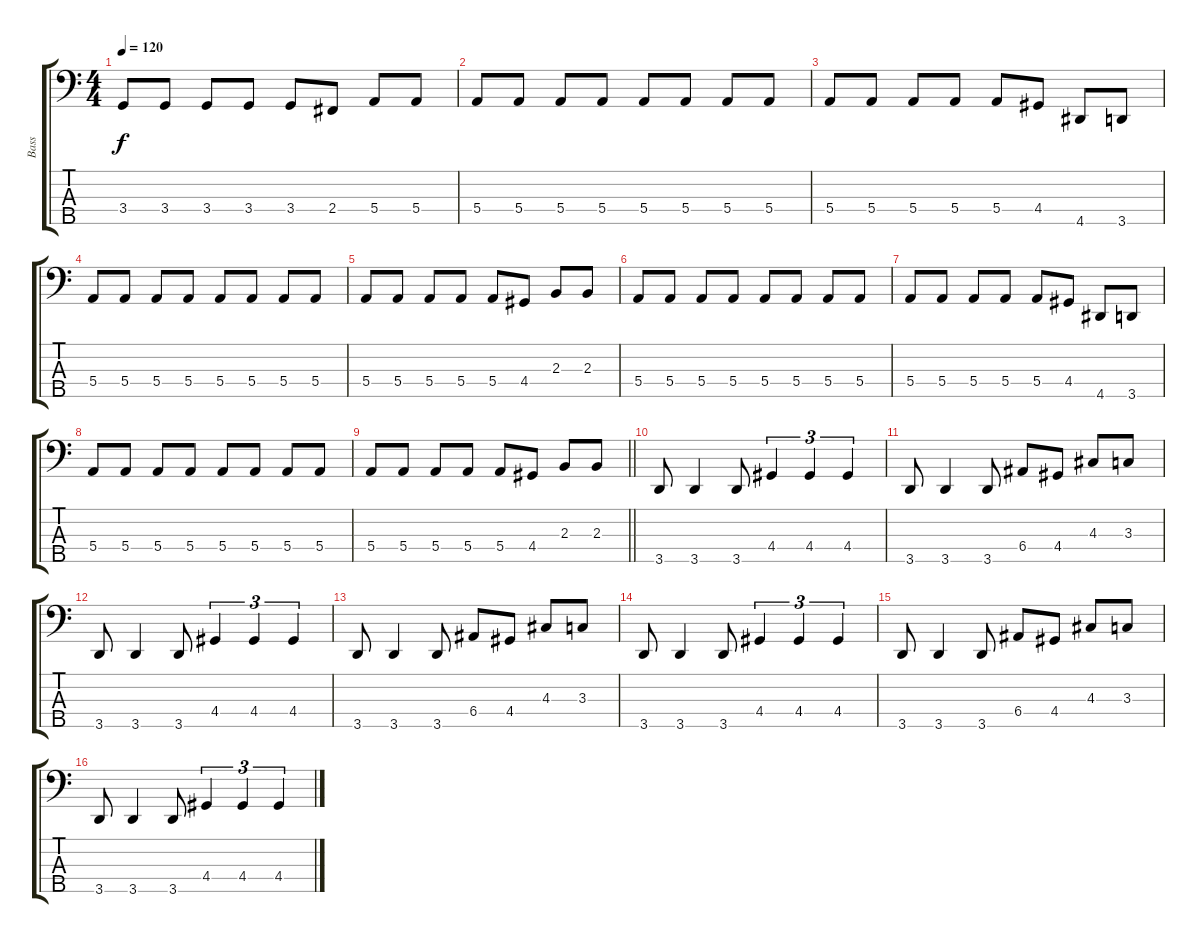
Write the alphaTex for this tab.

\track ("Bass" "Bass") {instrument slapbass2}
\staff {score tabs}
\tuning (G2 D2 A1 E1 B0) {hide}
\ts (4 4)
\tempo 120
\clef f4
\ks c
3.4.8{dy f} 3.4.8 3.4.8 3.4.8 3.4.8 2.4.8 5.4.8 5.4.8 |
5.4.8 5.4.8 5.4.8 5.4.8 5.4.8 5.4.8 5.4.8 5.4.8 |
5.4.8 5.4.8 5.4.8 5.4.8 5.4.8 4.4.8 4.5.8 3.5.8 |
5.4.8 5.4.8 5.4.8 5.4.8 5.4.8 5.4.8 5.4.8 5.4.8 |
5.4.8 5.4.8 5.4.8 5.4.8 5.4.8 4.4.8 2.3.8 2.3.8 |
5.4.8 5.4.8 5.4.8 5.4.8 5.4.8 5.4.8 5.4.8 5.4.8 |
5.4.8 5.4.8 5.4.8 5.4.8 5.4.8 4.4.8 4.5.8 3.5.8 |
5.4.8 5.4.8 5.4.8 5.4.8 5.4.8 5.4.8 5.4.8 5.4.8 |
\barLineRight lightlight
5.4.8 5.4.8 5.4.8 5.4.8 5.4.8 4.4.8 2.3.8 2.3.8 |
3.5.8 3.5.4 3.5.8 4.4.4{tu (3 2)} 4.4.4{tu (3 2)} 4.4.4{tu (3 2)} |
3.5.8 3.5.4 3.5.8 6.4.8 4.4.8 4.3.8 3.3.8 |
3.5.8 3.5.4 3.5.8 4.4.4{tu (3 2)} 4.4.4{tu (3 2)} 4.4.4{tu (3 2)} |
3.5.8 3.5.4 3.5.8 6.4.8 4.4.8 4.3.8 3.3.8 |
3.5.8 3.5.4 3.5.8 4.4.4{tu (3 2)} 4.4.4{tu (3 2)} 4.4.4{tu (3 2)} |
3.5.8 3.5.4 3.5.8 6.4.8 4.4.8 4.3.8 3.3.8 |
3.5.8 3.5.4 3.5.8 4.4.4{tu (3 2)} 4.4.4{tu (3 2)} 4.4.4{tu (3 2)}
